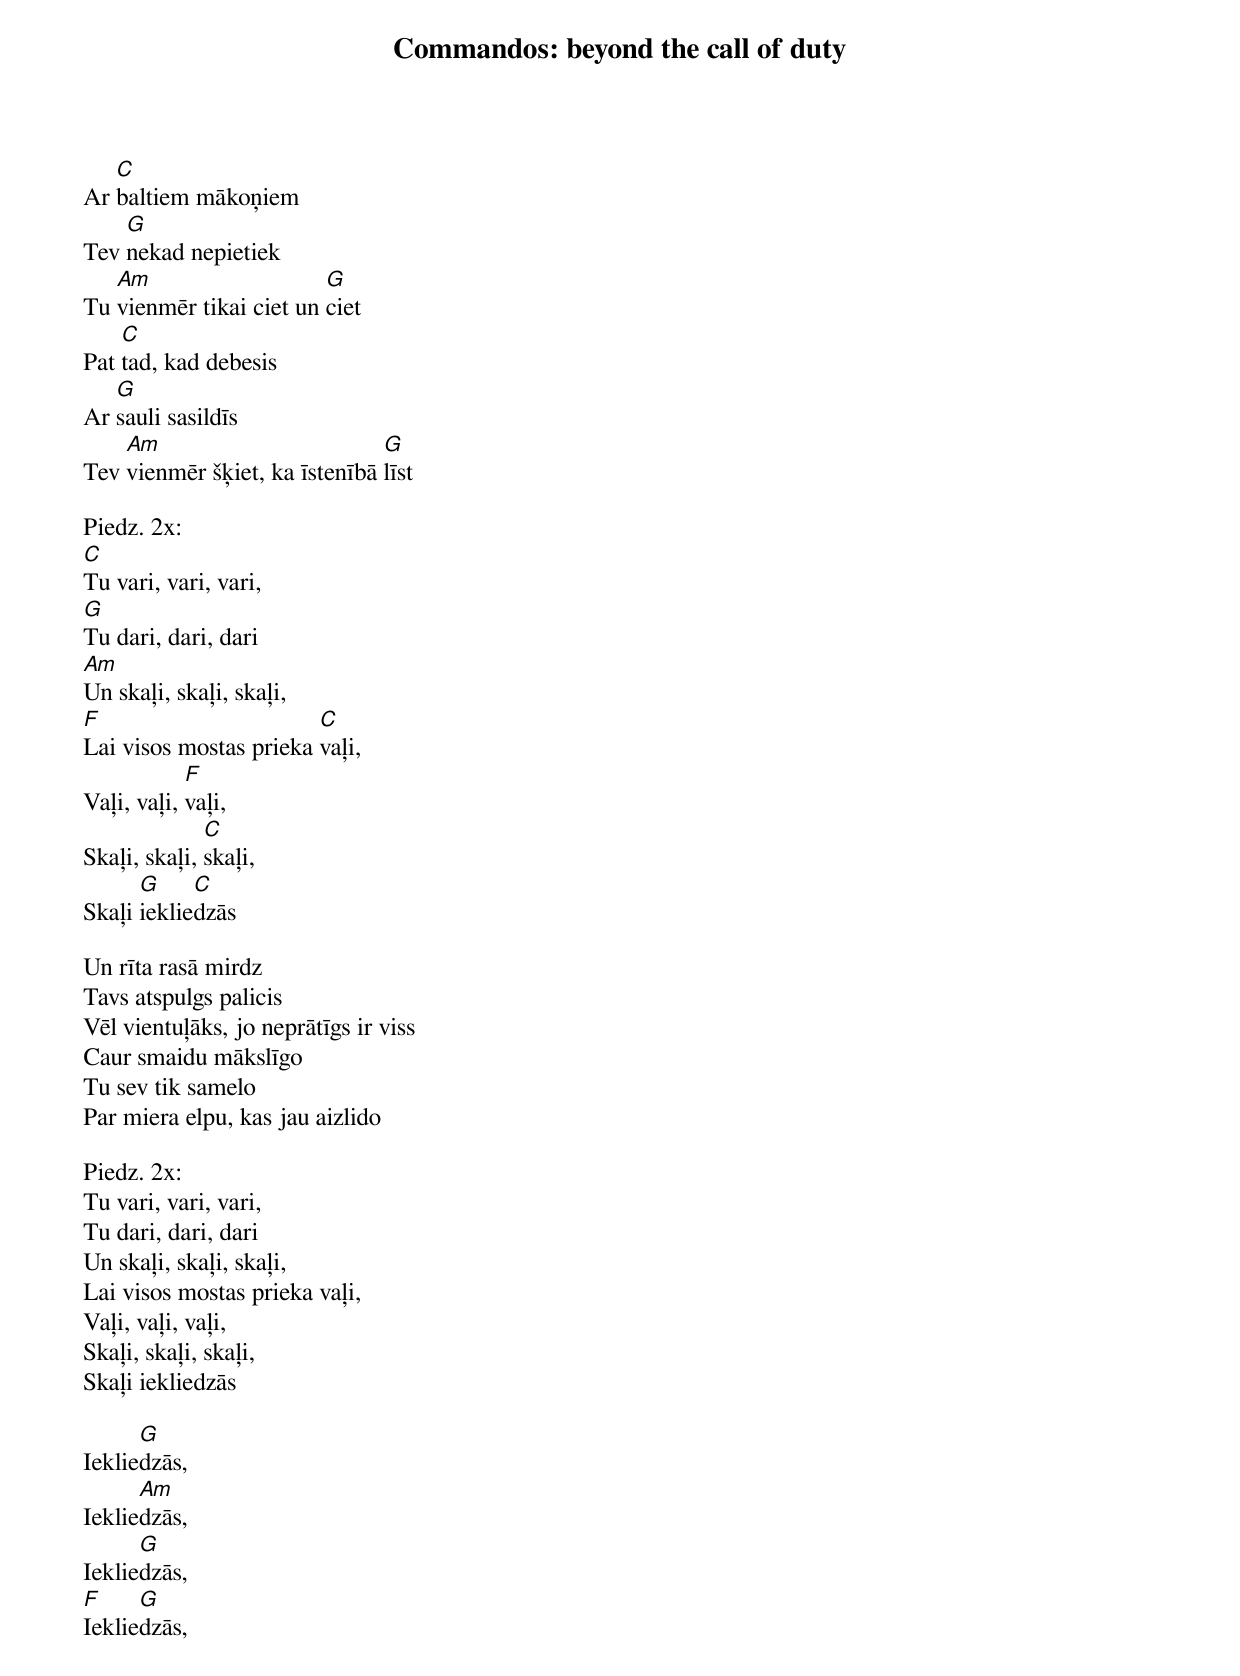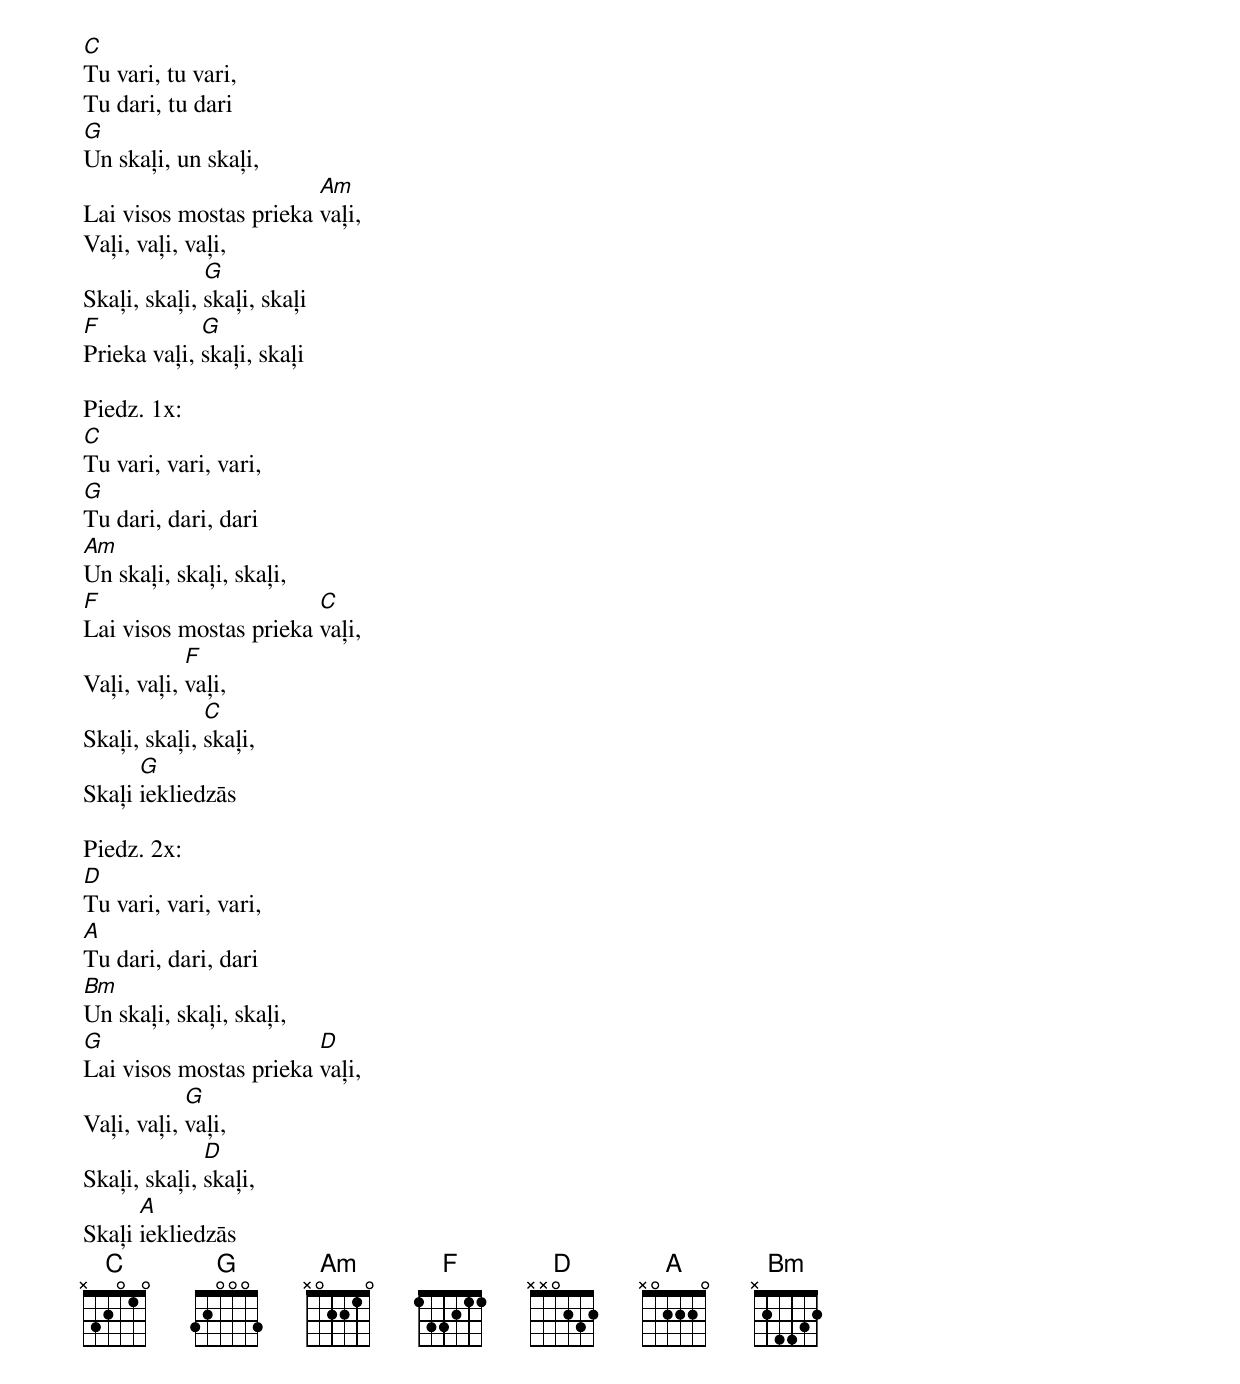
Commandos: beyond the call of duty
   C
Ar baltiem mākoņiem
    G
Tev nekad nepietiek
   Am                    G
Tu vienmēr tikai ciet un ciet
    C
Pat tad, kad debesis
   G
Ar sauli sasildīs
    Am                         G
Tev vienmēr šķiet, ka īstenībā līst

Piedz. 2x:
C
Tu vari, vari, vari,
G
Tu dari, dari, dari
Am
Un skaļi, skaļi, skaļi,
F                       C
Lai visos mostas prieka vaļi,
            F
Vaļi, vaļi, vaļi,
              C
Skaļi, skaļi, skaļi,
      G     C
Skaļi iekliedzās

Un rīta rasā mirdz
Tavs atspulgs palicis
Vēl vientuļāks, jo neprātīgs ir viss
Caur smaidu mākslīgo
Tu sev tik samelo
Par miera elpu, kas jau aizlido

Piedz. 2x:
Tu vari, vari, vari,
Tu dari, dari, dari
Un skaļi, skaļi, skaļi,
Lai visos mostas prieka vaļi,
Vaļi, vaļi, vaļi,
Skaļi, skaļi, skaļi,
Skaļi iekliedzās

      G
Iekliedzās,
      Am
Iekliedzās,
      G
Iekliedzās,
F     G
Iekliedzās,

C
Tu vari, tu vari,
Tu dari, tu dari
G
Un skaļi, un skaļi,
                        Am
Lai visos mostas prieka vaļi,
Vaļi, vaļi, vaļi,
              G
Skaļi, skaļi, skaļi, skaļi
F            G
Prieka vaļi, skaļi, skaļi

Piedz. 1x:
C
Tu vari, vari, vari,
G
Tu dari, dari, dari
Am
Un skaļi, skaļi, skaļi,
F                       C
Lai visos mostas prieka vaļi,
            F
Vaļi, vaļi, vaļi,
              C
Skaļi, skaļi, skaļi,
      G
Skaļi iekliedzās

Piedz. 2x:
D
Tu vari, vari, vari,
A
Tu dari, dari, dari
Bm
Un skaļi, skaļi, skaļi,
G                       D
Lai visos mostas prieka vaļi,
            G
Vaļi, vaļi, vaļi,
              D
Skaļi, skaļi, skaļi,
      A
Skaļi iekliedzās
